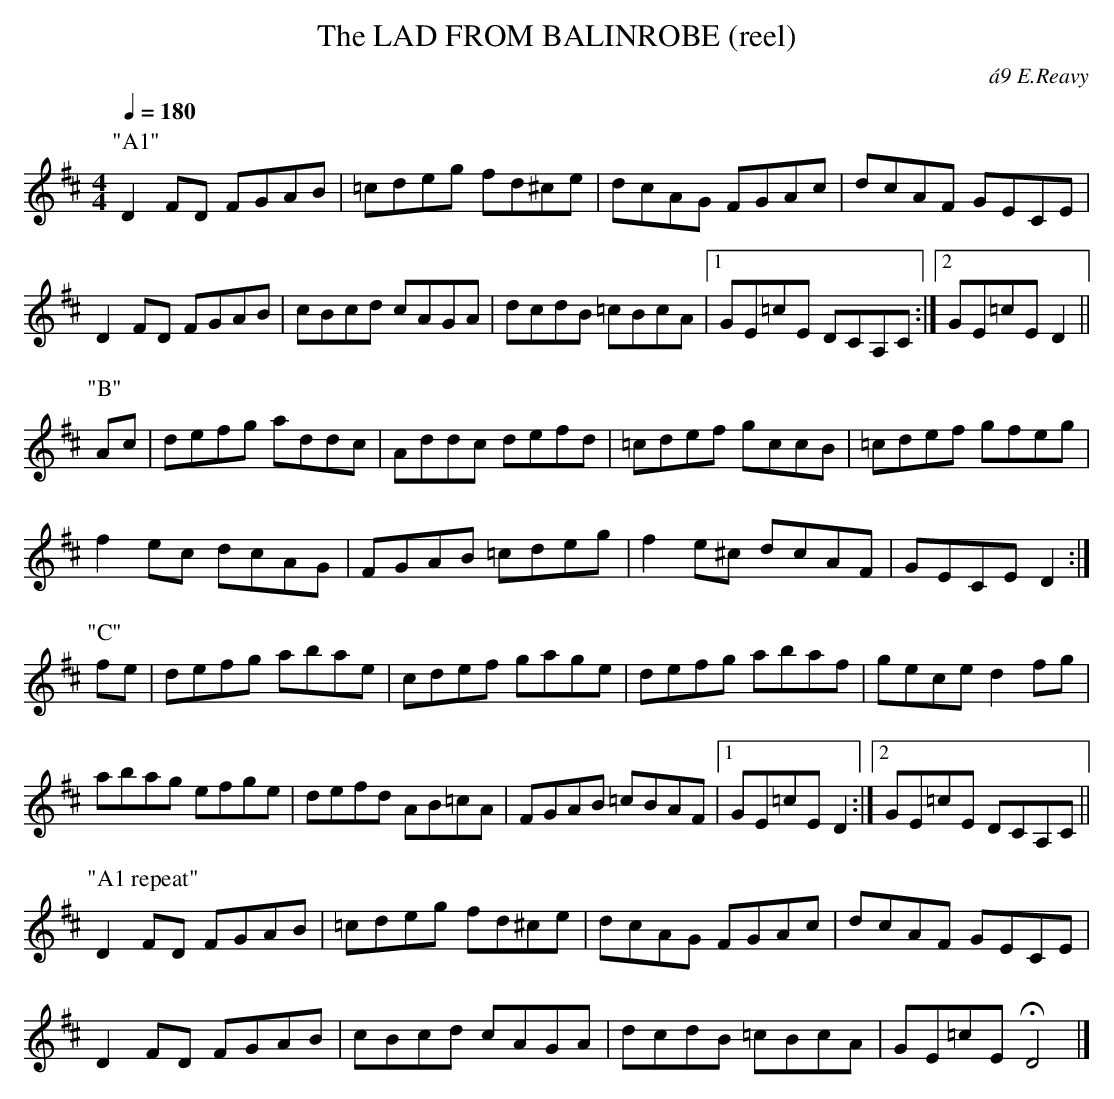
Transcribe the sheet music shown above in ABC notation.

X:1
T:LAD FROM BALINROBE (reel), The
C:\'a9 E.Reavy
Y:"allegro moderato"
indicate this. "DC" at the end of part 3 would serve the same
purpose, but segni, fine, DC, and such don't work in ABC playback.
easiest way (not necessarily the most accurate way) of handling this
is by treating all the accented C's as natural.
Q:1/4=180
M:4/4
L:1/8
K:D
P:"A1"
D2 FD FGAB|=cdeg fd^ce|dcAG FGAc|dcAF GECE|
D2 FD FGAB|cBcd cAGA|dcdB =cBcA|1 GE=cE DCA,C:|\
[2 GE=cE D2||
P:"B"
Ac|defg addc|Addc defd|=cdef gccB|=cdef gfeg|
f2ec dcAG|FGAB =cdeg|f2 e^c dcAF|GECE D2:|
P:"C"
fe|defg abae|cdef gage|defg abaf|gece d2fg|
abag efge|defd AB=cA|FGAB =cBAF|1 GE=cE D2:|\
[2 GE=cE DCA,C||
P:"A1 repeat"
D2 FD FGAB|=cdeg fd^ce|dcAG FGAc|dcAF GECE|
D2 FD FGAB|cBcd cAGA|dcdB =cBcA|GE=cE HD4|]
